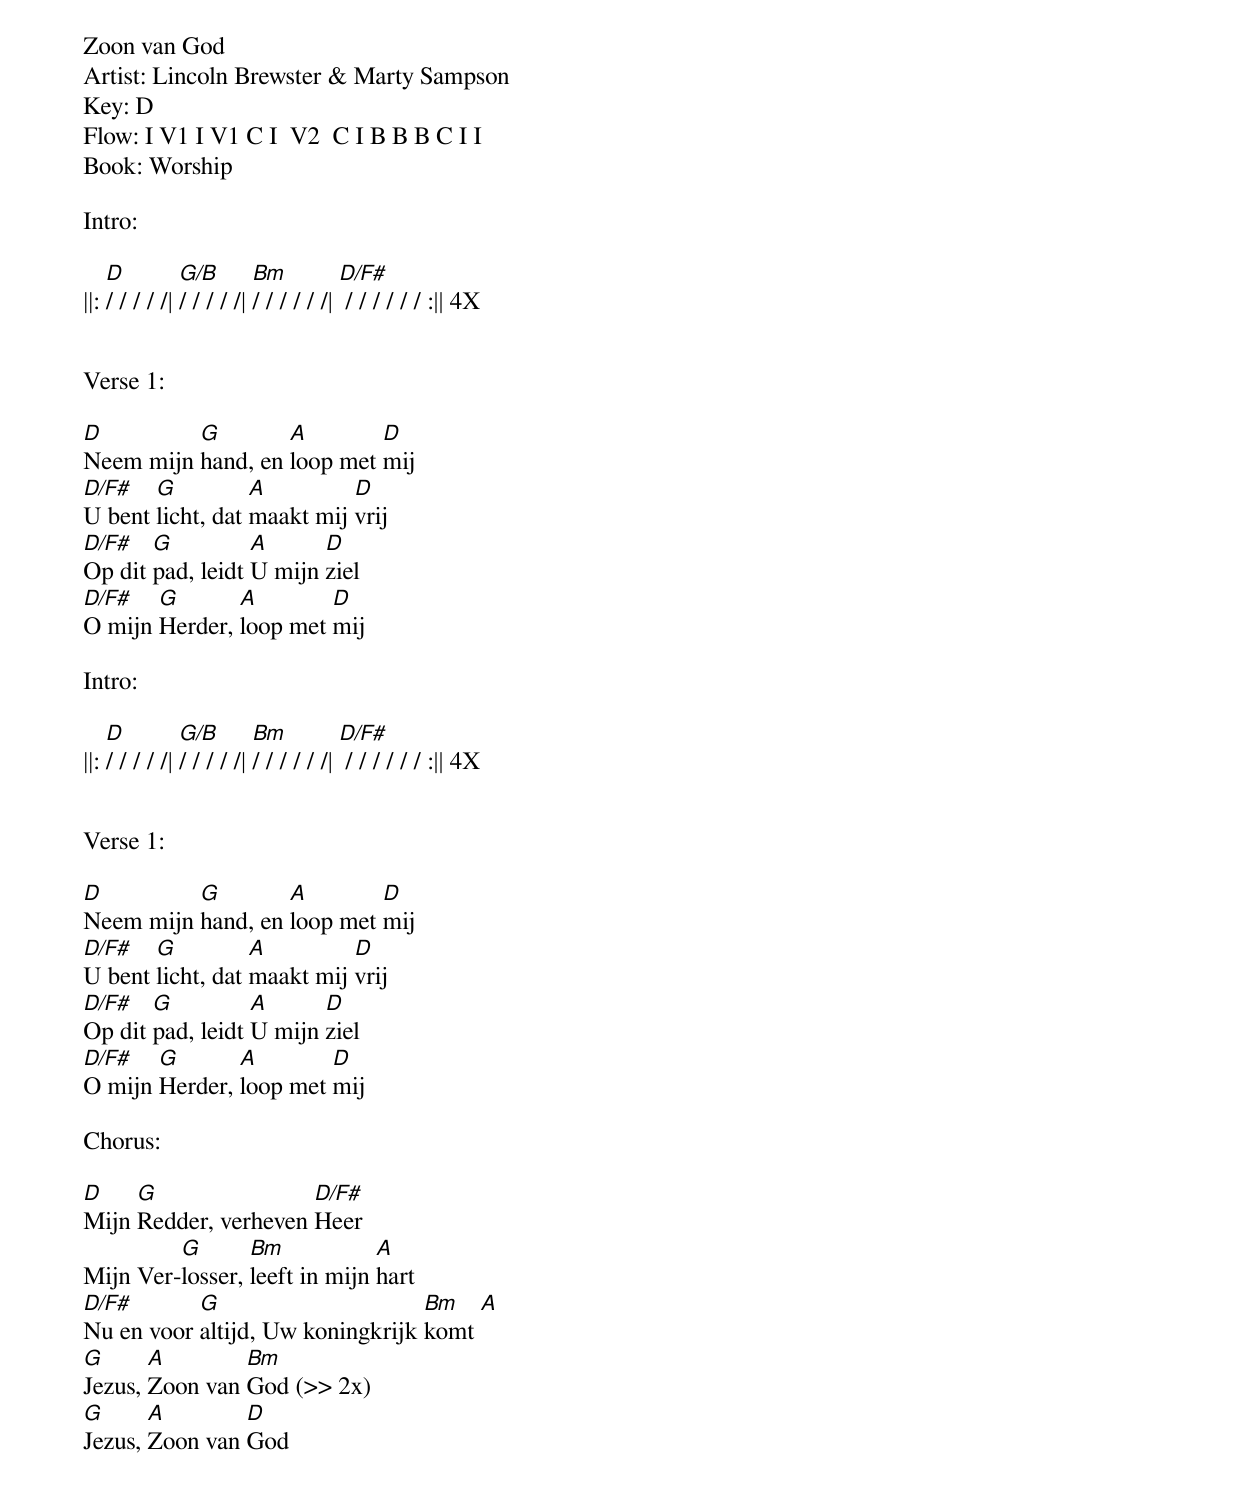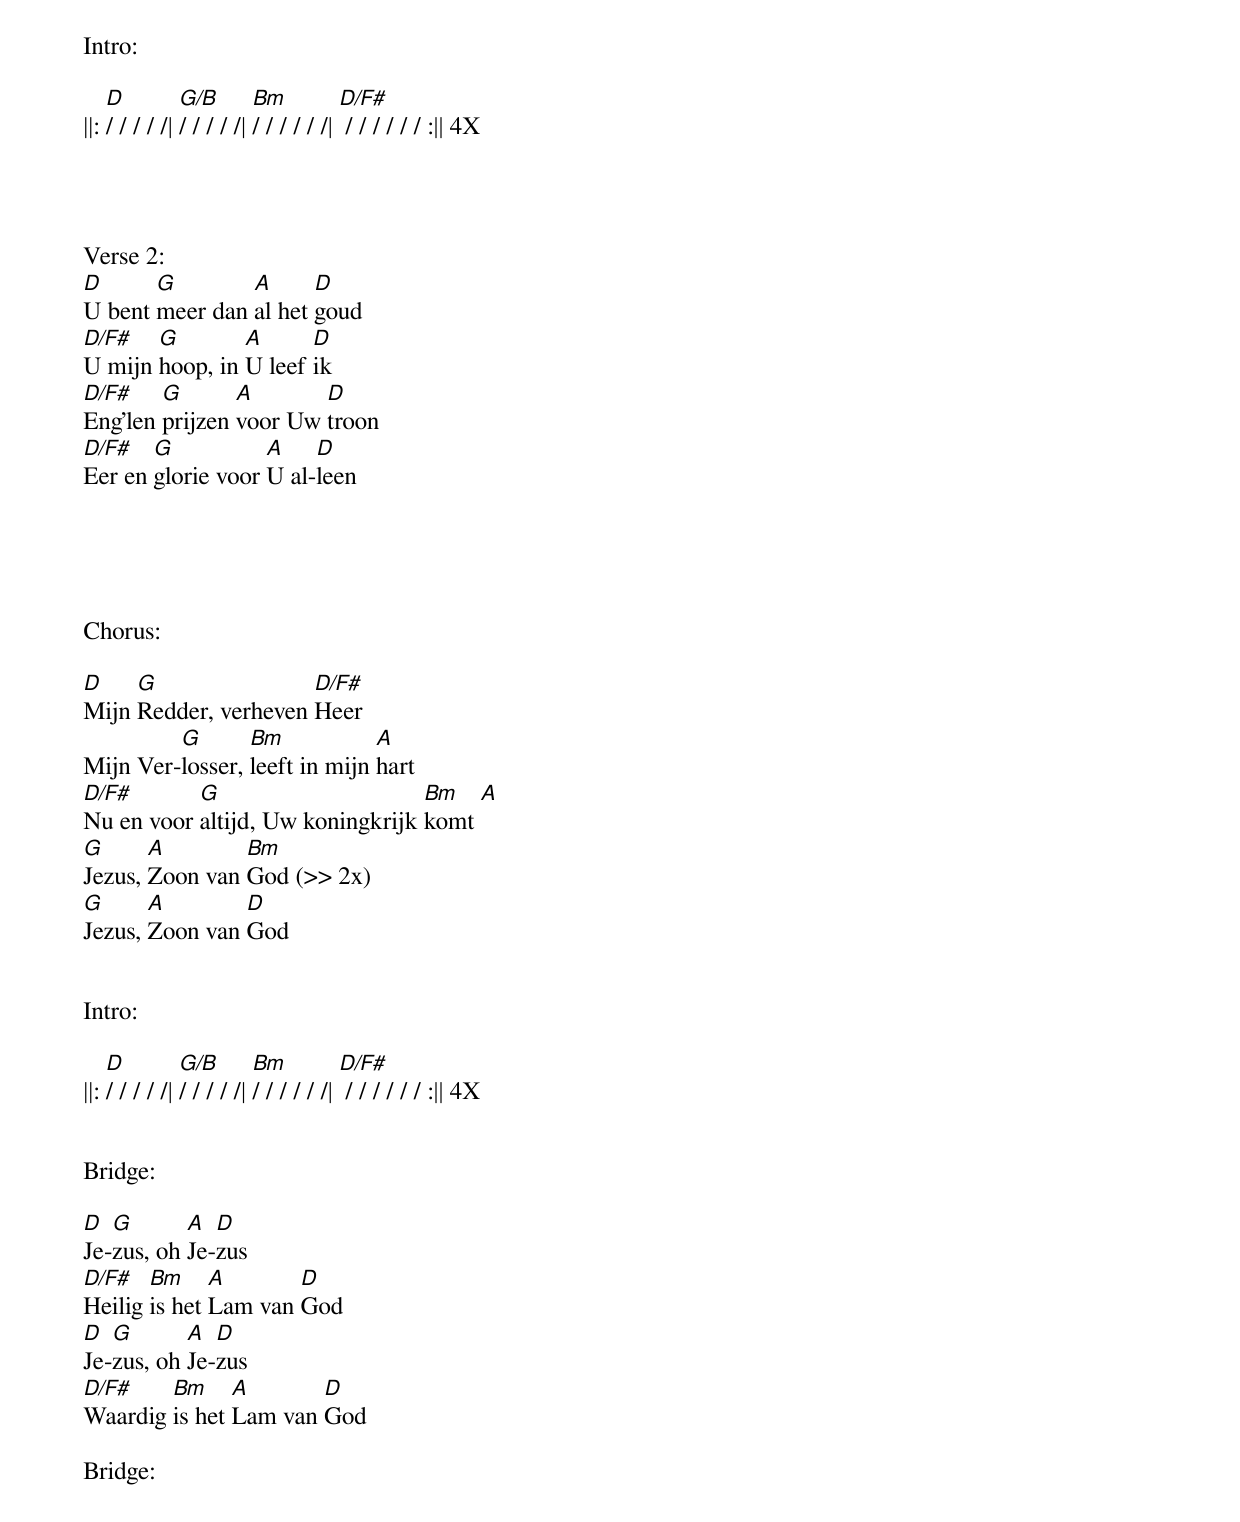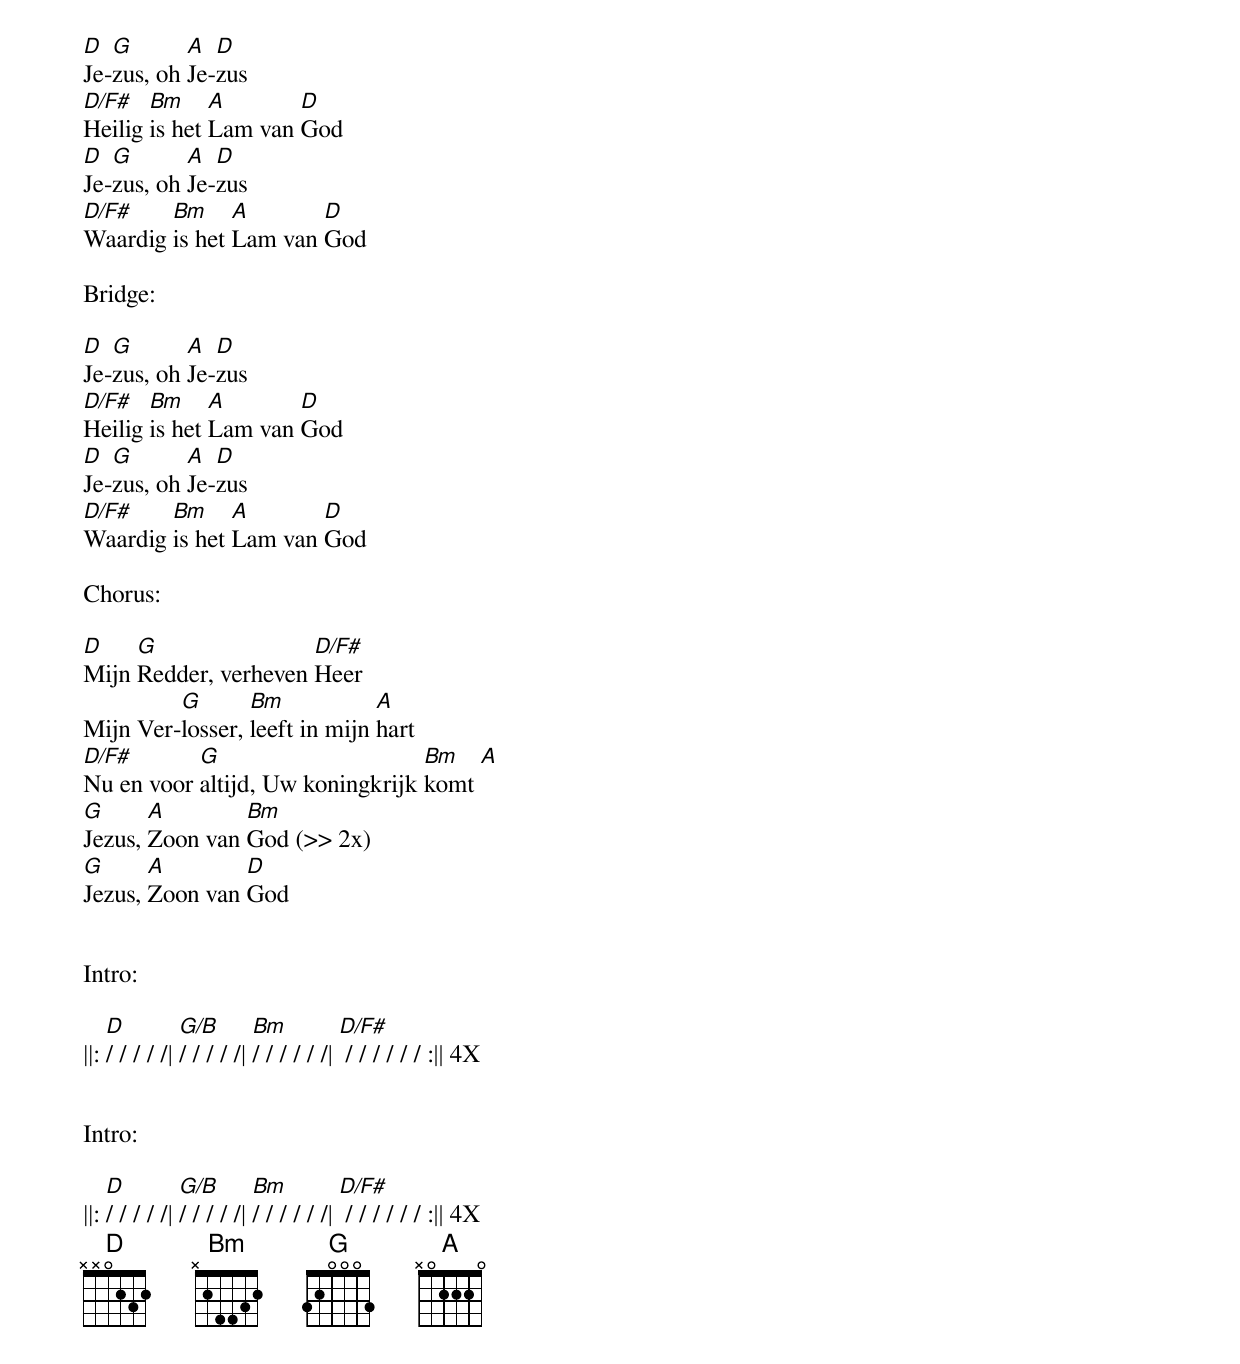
Zoon van God
Artist: Lincoln Brewster & Marty Sampson
Key: D
Flow: I V1 I V1 C I  V2  C I B B B C I I
Book: Worship

Intro:

||: [D]/ / / / /| [G/B]/ / / / /| [Bm]/ / / / / /| [D/F#] / / / / / / :|| 4X


Verse 1:

[D]Neem mijn [G]hand, en [A]loop met [D]mij
[D/F#]U bent [G]licht, dat [A]maakt mij [D]vrij
[D/F#]Op dit [G]pad, leidt [A]U mijn [D]ziel
[D/F#]O mijn [G]Herder, [A]loop met [D]mij

Intro:

||: [D]/ / / / /| [G/B]/ / / / /| [Bm]/ / / / / /| [D/F#] / / / / / / :|| 4X


Verse 1:

[D]Neem mijn [G]hand, en [A]loop met [D]mij
[D/F#]U bent [G]licht, dat [A]maakt mij [D]vrij
[D/F#]Op dit [G]pad, leidt [A]U mijn [D]ziel
[D/F#]O mijn [G]Herder, [A]loop met [D]mij

Chorus:

[D]Mijn [G]Redder, verheven [D/F#]Heer
Mijn Ver-[G]losser, [Bm]leeft in mijn [A]hart
[D/F#]Nu en voor [G]altijd, Uw koningkrijk [Bm]komt [A]
[G]Jezus, [A]Zoon van [Bm]God (>> 2x)
[G]Jezus, [A]Zoon van [D]God


Intro:

||: [D]/ / / / /| [G/B]/ / / / /| [Bm]/ / / / / /| [D/F#] / / / / / / :|| 4X




Verse 2:
[D]U bent [G]meer dan [A]al het [D]goud
[D/F#]U mijn [G]hoop, in [A]U leef [D]ik
[D/F#]Eng’len [G]prijzen [A]voor Uw [D]troon
[D/F#]Eer en [G]glorie voor [A]U al-[D]leen





Chorus:

[D]Mijn [G]Redder, verheven [D/F#]Heer
Mijn Ver-[G]losser, [Bm]leeft in mijn [A]hart
[D/F#]Nu en voor [G]altijd, Uw koningkrijk [Bm]komt [A]
[G]Jezus, [A]Zoon van [Bm]God (>> 2x)
[G]Jezus, [A]Zoon van [D]God


Intro:

||: [D]/ / / / /| [G/B]/ / / / /| [Bm]/ / / / / /| [D/F#] / / / / / / :|| 4X


Bridge:

[D]Je-[G]zus, oh [A]Je-[D]zus
[D/F#]Heilig [Bm]is het [A]Lam van [D]God
[D]Je-[G]zus, oh [A]Je-[D]zus
[D/F#]Waardig [Bm]is het [A]Lam van [D]God

Bridge:

[D]Je-[G]zus, oh [A]Je-[D]zus
[D/F#]Heilig [Bm]is het [A]Lam van [D]God
[D]Je-[G]zus, oh [A]Je-[D]zus
[D/F#]Waardig [Bm]is het [A]Lam van [D]God

Bridge:

[D]Je-[G]zus, oh [A]Je-[D]zus
[D/F#]Heilig [Bm]is het [A]Lam van [D]God
[D]Je-[G]zus, oh [A]Je-[D]zus
[D/F#]Waardig [Bm]is het [A]Lam van [D]God

Chorus:

[D]Mijn [G]Redder, verheven [D/F#]Heer
Mijn Ver-[G]losser, [Bm]leeft in mijn [A]hart
[D/F#]Nu en voor [G]altijd, Uw koningkrijk [Bm]komt [A]
[G]Jezus, [A]Zoon van [Bm]God (>> 2x)
[G]Jezus, [A]Zoon van [D]God


Intro:

||: [D]/ / / / /| [G/B]/ / / / /| [Bm]/ / / / / /| [D/F#] / / / / / / :|| 4X


Intro:

||: [D]/ / / / /| [G/B]/ / / / /| [Bm]/ / / / / /| [D/F#] / / / / / / :|| 4X
